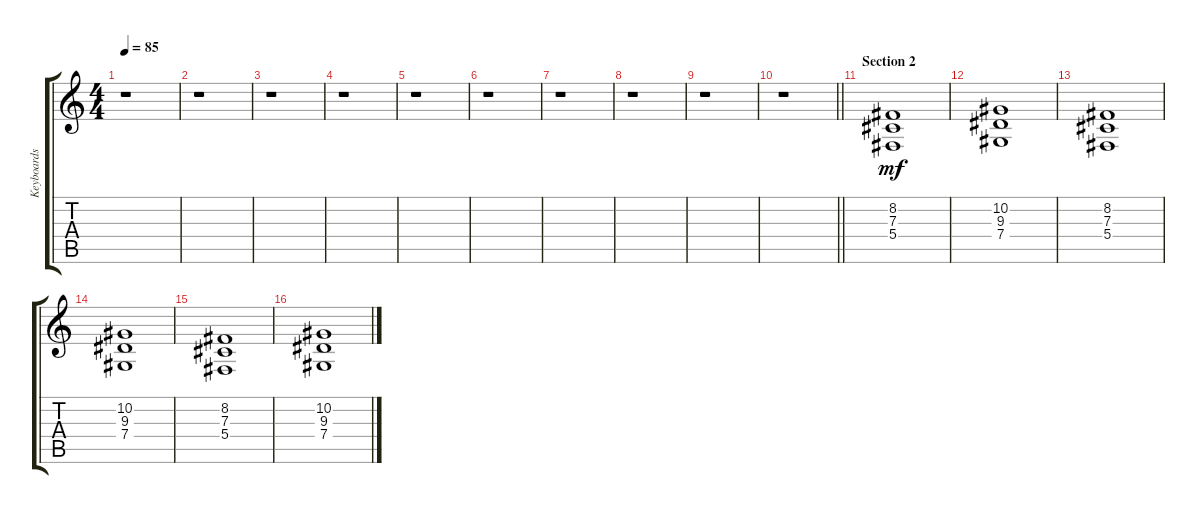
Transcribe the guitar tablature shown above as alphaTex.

\track ("Keyboards" "Keyboards") {instrument stringensemble1}
\staff {score tabs}
\tuning (Eb4 Bb3 Gb3 Db3 Ab2 Eb2) {hide}
\ts (4 4)
\tempo 85
\clef g2
\ks c
r.1{dy f} |
r.1 |
r.1 |
r.1 |
r.1 |
r.1 |
r.1 |
r.1 |
r.1 |
\barLineRight lightlight
r.1 |
\section ("" "Section 2")
(8.2 7.3 5.4).1{dy mf volume 10} |
(10.2 9.3 7.4).1 |
(8.2 7.3 5.4).1 |
(10.2 9.3 7.4).1 |
(8.2 7.3 5.4).1 |
(10.2 9.3 7.4).1
